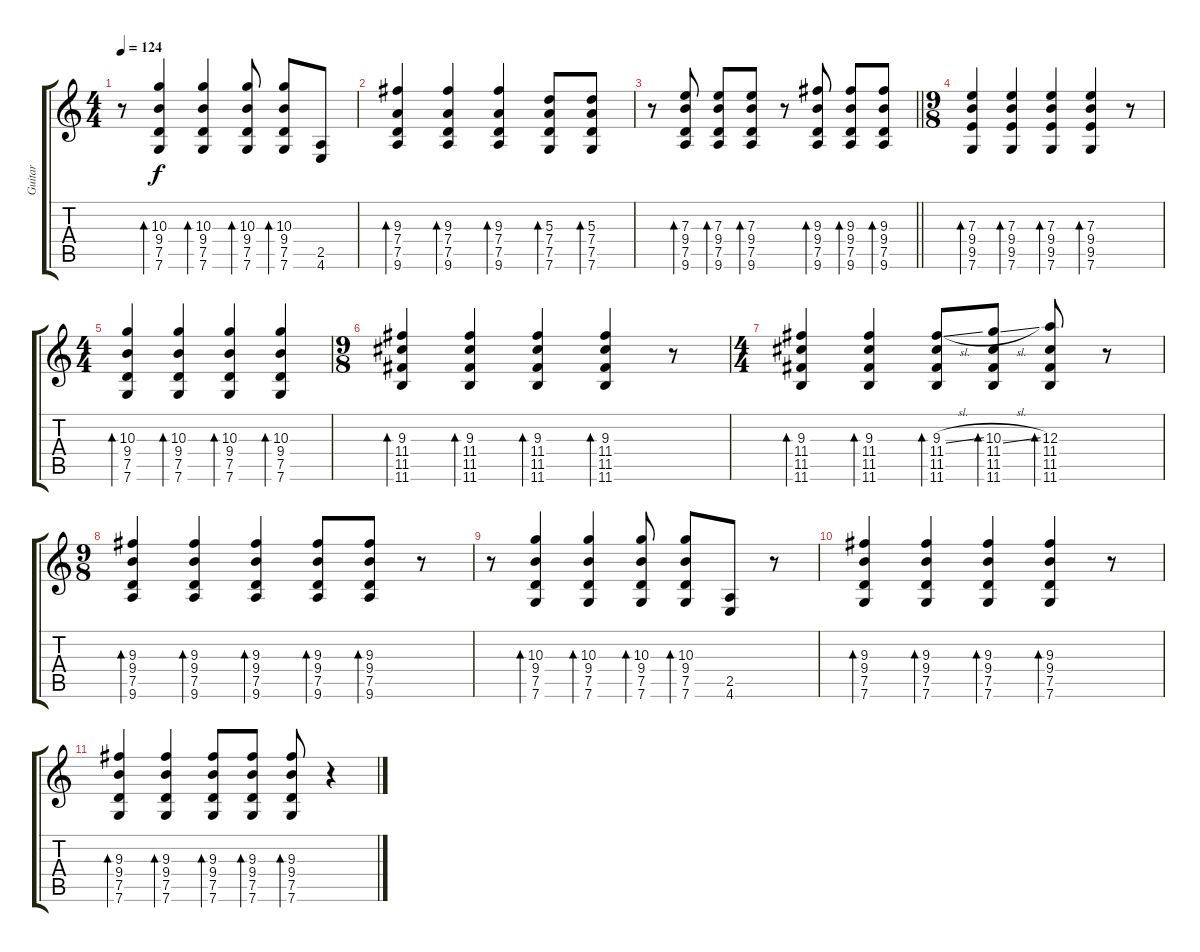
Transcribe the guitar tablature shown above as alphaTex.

\track ("Guitar" "Guitar") {instrument distortionguitar}
\staff {score tabs}
\tuning (G4 E4 A3 D3 G2 C2) {hide}
\ts (4 4)
\tempo 124
\clef g2
\ks c
r.8{dy f} (10.3 9.4 7.5 7.6).4{bd 60} (10.3 9.4 7.5 7.6).4{bd 60} (10.3 9.4 7.5 7.6).8{bd 60} (10.3 9.4 7.5 7.6).8{bd 60} (2.5 4.6).8 |
(9.3 7.4 7.5 9.6).4{bd 60} (9.3 7.4 7.5 9.6).4{bd 60} (9.3 7.4 7.5 9.6).4{bd 60} (5.3 7.4 7.5 7.6).8{bd 60} (5.3 7.4 7.5 7.6).8{bd 60} |
\barLineRight lightlight
r.8 (7.3 9.4 7.5 9.6).8{bd 60} (7.3 9.4 7.5 9.6).8{bd 60} (7.3 9.4 7.5 9.6).8{bd 60} r.8 (9.3 9.4 7.5 9.6).8{bd 60} (9.3 9.4 7.5 9.6).8{bd 60} (9.3 9.4 7.5 9.6).8{bd 60} |
\ts (9 8)
(7.3 9.4 9.5 7.6).4{bd 60} (7.3 9.4 9.5 7.6).4{bd 60} (7.3 9.4 9.5 7.6).4{bd 60} (7.3 9.4 9.5 7.6).4{bd 60} r.8 |
\ts (4 4)
(10.3 9.4 7.5 7.6).4{bd 60} (10.3 9.4 7.5 7.6).4{bd 60} (10.3 9.4 7.5 7.6).4{bd 60} (10.3 9.4 7.5 7.6).4{bd 60} |
\ts (9 8)
(9.3 11.4 11.5 11.6).4{bd 60} (9.3 11.4 11.5 11.6).4{bd 60} (9.3 11.4 11.5 11.6).4{bd 60} (9.3 11.4 11.5 11.6).4{bd 60} r.8 |
\ts (4 4)
(9.3 11.4 11.5 11.6).4{bd 60} (9.3 11.4 11.5 11.6).4{bd 60} (9.3{sl} 11.4 11.5 11.6).8{bd 60} (10.3{sl} 11.4 11.5 11.6).8{bd 60} (12.3 11.4 11.5 11.6).8{bd 60} r.8 |
\ts (9 8)
(9.3 9.4 7.5 9.6).4{bd 60} (9.3 9.4 7.5 9.6).4{bd 60} (9.3 9.4 7.5 9.6).4{bd 60} (9.3 9.4 7.5 9.6).8{bd 60} (9.3 9.4 7.5 9.6).8{bd 60} r.8 |
r.8 (10.3 9.4 7.5 7.6).4{bd 60} (10.3 9.4 7.5 7.6).4{bd 60} (10.3 9.4 7.5 7.6).8{bd 60} (10.3 9.4 7.5 7.6).8{bd 60} (2.5 4.6).8 r.8 |
(9.3 9.4 7.5 7.6).4{bd 60} (9.3 9.4 7.5 7.6).4{bd 60} (9.3 9.4 7.5 7.6).4{bd 60} (9.3 9.4 7.5 7.6).4{bd 60} r.8 |
(9.3 9.4 7.5 7.6).4{bd 60} (9.3 9.4 7.5 7.6).4{bd 60} (9.3 9.4 7.5 7.6).8{bd 60} (9.3 9.4 7.5 7.6).8{bd 60} (9.3 9.4 7.5 7.6).8{bd 60} r.4
